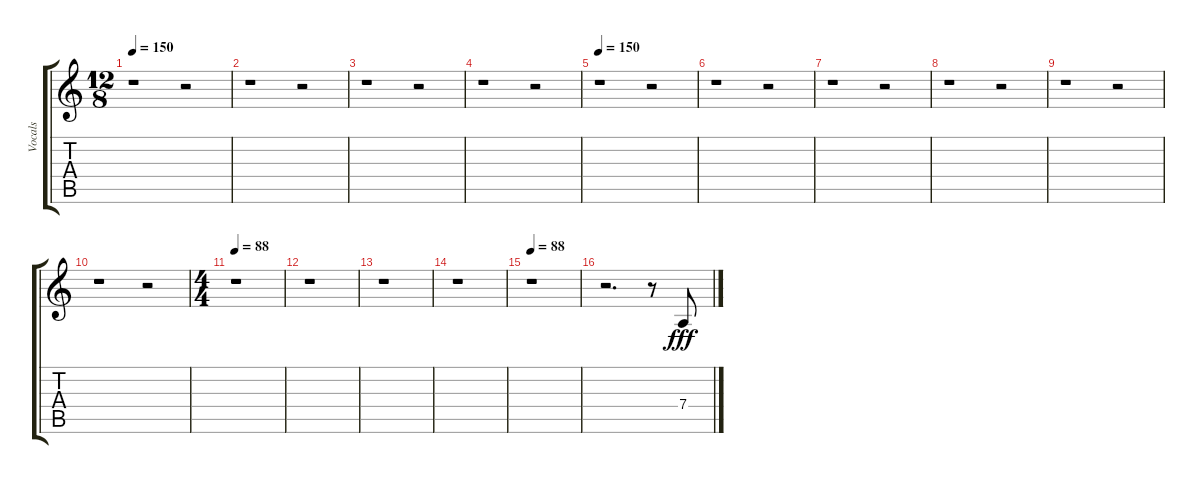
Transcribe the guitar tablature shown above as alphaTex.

\track ("Vocals" "Vocals") {instrument lead6voice}
\staff {score tabs}
\tuning (E4 B3 G3 D3 A2 E2) {hide}
\ts (12 8)
\tempo 150
\clef g2
\ks c
r.1{dy fff} r.2 |
r.1 r.2 |
r.1 r.2 |
r.1 r.2 |
\tempo 150
r.1 r.2 |
r.1 r.2 |
r.1 r.2 |
r.1 r.2 |
r.1 r.2 |
r.1 r.2 |
\ts (4 4)
\tempo 88
r.1 |
r.1 |
r.1 |
r.1 |
\tempo 88
r.1 |
r.2{d} r.8 7.4.8
